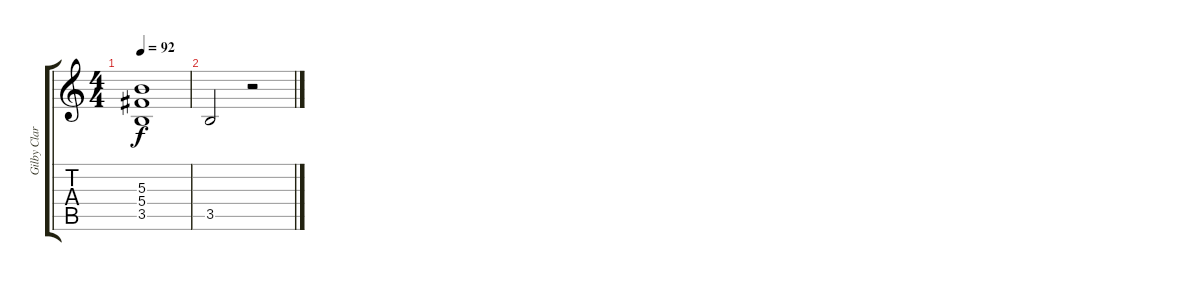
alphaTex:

\track ("Gilby Clarke" "Gilby Clar") {instrument electricguitarjazz}
\staff {score tabs}
\tuning (Eb4 Bb3 Gb3 Db3 Ab2 Eb2) {hide}
\ts (4 4)
\tempo 92
\clef g2
\ks c
(5.3{t} 5.4{t} 3.5{t}).1{dy f} |
3.5.2 r.2
